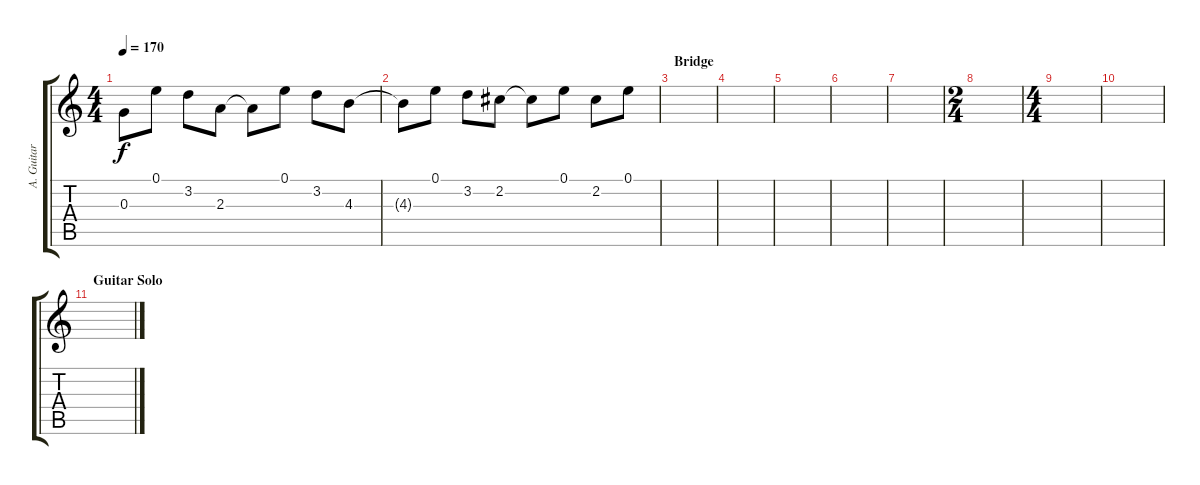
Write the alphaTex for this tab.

\track ("A. Guitar (Slash)" "A. Guitar ") {instrument acousticguitarsteel}
\staff {score tabs}
\tuning (E4 B3 G3 D3 A2 E2) {hide}
\ts (4 4)
\tempo 170
\clef g2
\ks c
0.3{t}.8{dy f} 0.1.8 3.2.8 2.3.8 2.3{t}.8 0.1.8 3.2.8 4.3.8 |
4.3{t}.8 0.1.8 3.2.8 2.2.8 2.2{t}.8 0.1.8 2.2.8 0.1.8 |
\section ("" "Bridge")
|
|
|
|
|
\ts (2 4)
|
\ts (4 4)
|
|
\section ("" "Guitar Solo")
